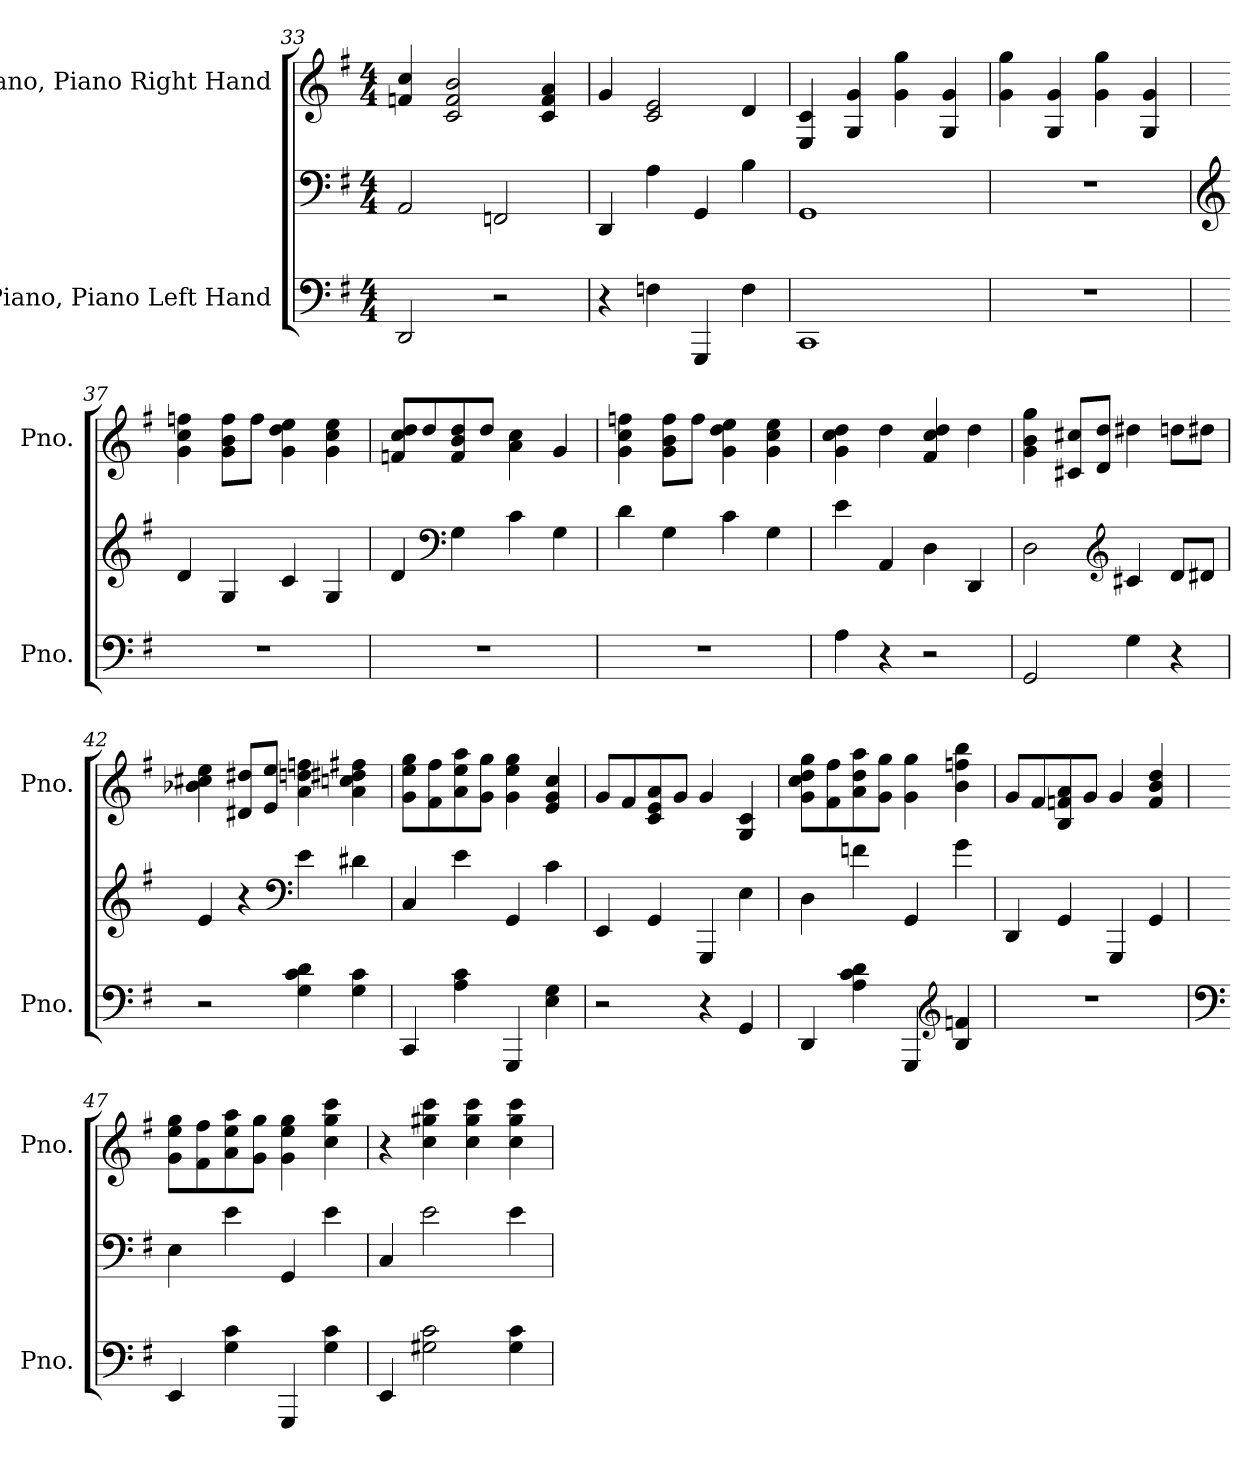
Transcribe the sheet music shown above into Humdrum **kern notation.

**kern	**kern	**kern
*part2	*part2	*part1
*staff3	*staff2	*staff1
*I"Piano, Piano Left Hand	*	*I"Piano, Piano Right Hand
*I'Pno.	*	*I'Pno.
*clefF4	*clefF4	*clefG2
*k[f#]	*k[f#]	*k[f#]
*M4/4	*M4/4	*M4/4
=33	=33	=33
2DD/	2AA/	4fn/ 4cc/
.	.	2c/ 2f/ 2b/
2r	2FFn/	.
.	.	4c/ 4f/ 4a/
=34	=34	=34
4r	4DD/	4g/
4Fn\	4A\	2c/ 2e/
4GGG/	4GG/	.
4F\	4B\	4d/
=35	=35	=35
1CC	1GG	4E/ 4c/
.	.	4G/ 4g/
.	.	4g\ 4gg\
.	.	4G/ 4g/
!!LO:LB:g=z
=36	=36	=36
1r	1r	4g\ 4gg\
.	.	4G/ 4g/
.	.	4g\ 4gg\
.	.	4G/ 4g/
=37	=37	=37
*	*clefG2	*
1r	4d/	4g\ 4cc\ 4ffn\
.	4G/	8g\ 8b\ 8ff\L
.	.	8ff\J
.	4c/	4g\ 4dd\ 4ee\
.	4G/	4g\ 4cc\ 4ee\
=38	=38	=38
1r	4d/	8fn/ 8cc/ 8dd/L
.	.	8dd/
*	*clefF4	*
.	4G\	8f/ 8b/ 8dd/
.	.	8dd/J
.	4c\	4a\ 4cc\
.	4G\	4g/
=39	=39	=39
1r	4d\	4g\ 4cc\ 4ffn\
.	4G\	8g\ 8b\ 8ff\L
.	.	8ff\J
.	4c\	4g\ 4dd\ 4ee\
.	4G\	4g\ 4cc\ 4ee\
=40	=40	=40
4A\	4e\	4g\ 4cc\ 4dd\
4r	4AA/	4dd\
2r	4D\	4f#/ 4cc/ 4dd/
.	4DD/	4dd\
!!LO:PB:g=z
=41	=41	=41
2GG/	2D\	4g\ 4b\ 4gg\
.	.	8c#X/ 8cc#X/L
.	.	8d/ 8dd/J
*	*clefG2	*
4G\	4c#X/	4dd#X\
4r	8d/L	8ddn\L
.	8d#X/J	8dd#X\J
=42	=42	=42
2r	4e/	4b-X\ 4cc#X\ 4ee\
.	4r	8d#X/ 8dd#X/L
.	.	8e/ 8ee/J
*	*clefF4	*
4G\ 4c\ 4d\	4e\	4a\ 4ddn\ 4ffn\
4G\ 4c\	4d#X\	4a\ 4ccn\ 4dd#X\ 4ff#X\
=43	=43	=43
4CC/	4C/	8g\ 8ee\ 8gg\L
.	.	8f#\ 8ff#\
4A\ 4c\	4e\	8a\ 8ee\ 8aa\
.	.	8g\ 8gg\J
4GGG/	4GG/	4g\ 4ee\ 4gg\
4E\ 4G\	4c\	4e/ 4g/ 4cc/
=44	=44	=44
2r	4EE/	8g/L
.	.	8f#/
.	4GG/	8c/ 8e/ 8a/
.	.	8g/J
4r	4GGG/	4g/
4GG/	4E\	4G/ 4c/
!!LO:LB:g=z
=45	=45	=45
4DD/	4D\	8g\ 8cc\ 8dd\ 8gg\L
.	.	8f#\ 8ff#\
4A\ 4c\ 4d\	4fn\	8a\ 8dd\ 8aa\
.	.	8g\ 8gg\J
4GGG/	4GG/	4g\ 4gg\
*clefG2	*	*
4B/ 4fn/	4g\	4b\ 4ffn\ 4bb\
=46	=46	=46
1r	4DD/	8g/L
.	.	8f#/
.	4GG/	8B/ 8fn/ 8a/
.	.	8g/J
.	4GGG/	4g/
.	4GG/	4f/ 4b/ 4dd/
=47	=47	=47
*clefF4	*	*
4EE/	4E\	8g\ 8ee\ 8gg\L
.	.	8f#\ 8ff#\
4G\ 4c\	4e\	8a\ 8ee\ 8aa\
.	.	8g\ 8gg\J
4GGG/	4GG/	4g\ 4ee\ 4gg\
4G\ 4c\	4e\	4cc\ 4gg\ 4ccc\
=48	=48	=48
4EE/	4C/	4r
2G#X\ 2c\	2e\	4cc\ 4gg#X\ 4ccc\
.	.	4cc\ 4gg#\ 4ccc\
4G#\ 4c\	4e\	4cc\ 4gg#\ 4ccc\
=	=	=
*-	*-	*-
